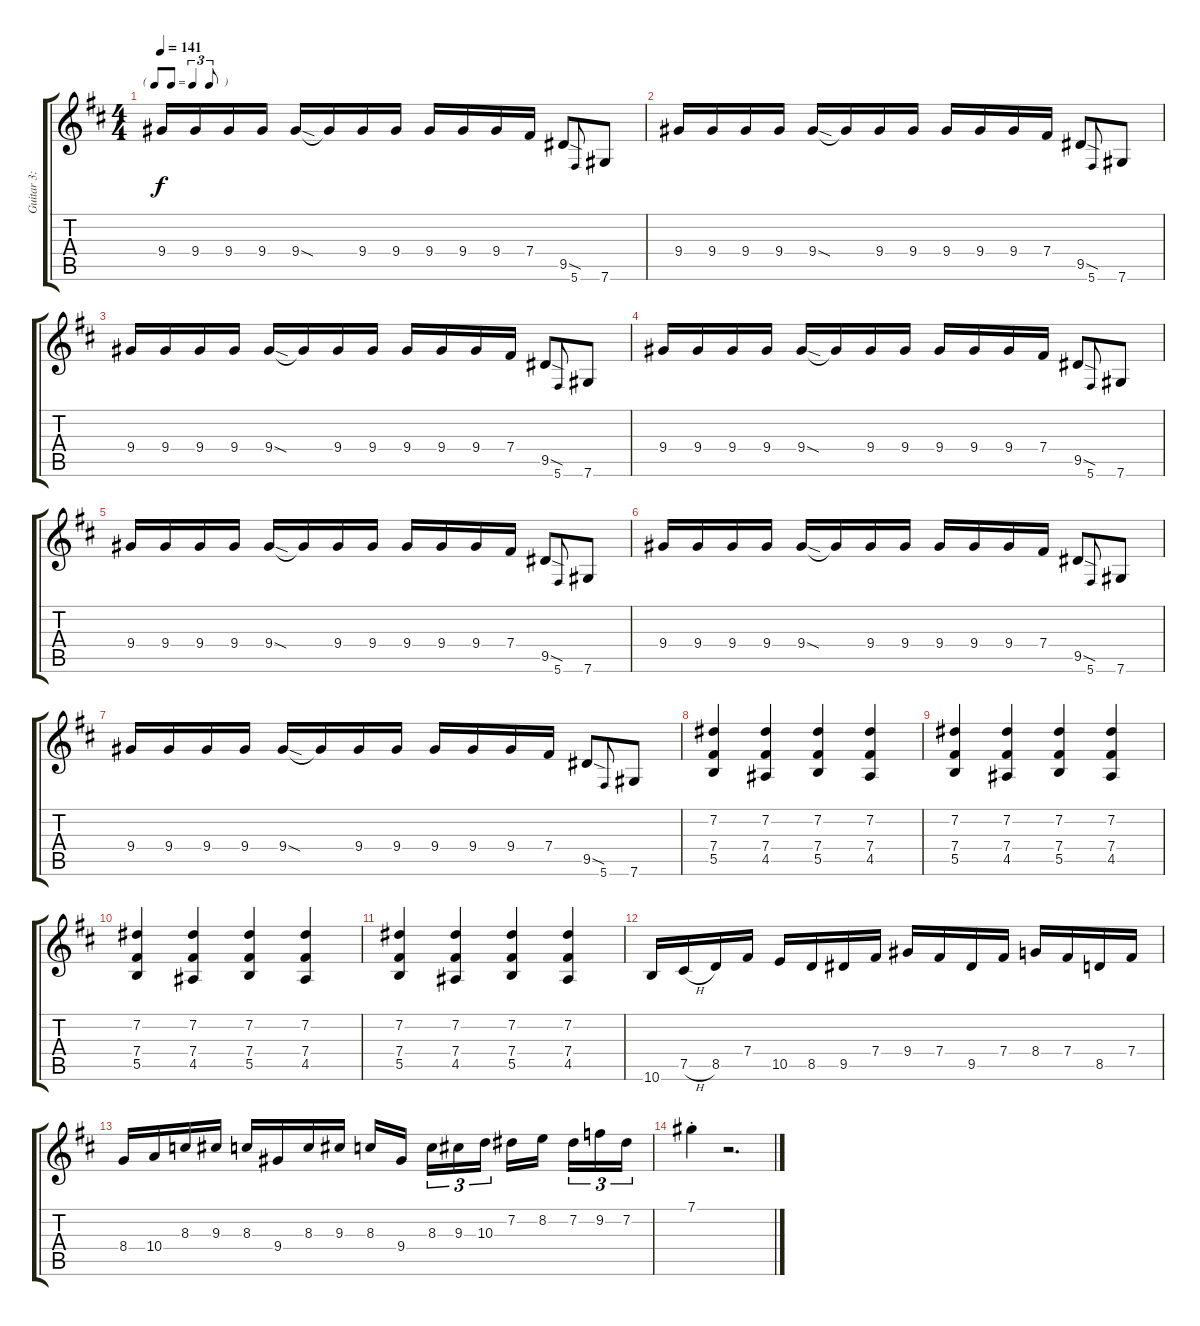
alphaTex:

\track ("Guitar 3: Tony" "Guitar 3: ") {instrument distortionguitar}
\staff {score tabs}
\tuning (Db4 Ab3 E3 B2 Gb2 Db2) {hide}
\ts (4 4)
\tf triplet8th
\tempo 141
\clef g2
\ks d
9.4.16{dy f} 9.4.16 9.4.16 9.4.16{beam split} 9.4{sod}.16 9.4{t}.16 9.4.16 9.4.16 9.4.16 9.4.16 9.4.16 7.4.16 9.5{sod}.8 5.6.8{gr onbeat} 7.6.8 |
9.4.16 9.4.16 9.4.16 9.4.16{beam split} 9.4{sod}.16 9.4{t}.16 9.4.16 9.4.16 9.4.16 9.4.16 9.4.16 7.4.16 9.5{sod}.8 5.6.8{gr onbeat} 7.6.8 |
9.4.16 9.4.16 9.4.16 9.4.16{beam split} 9.4{sod}.16 9.4{t}.16 9.4.16 9.4.16 9.4.16 9.4.16 9.4.16 7.4.16 9.5{sod}.8 5.6.8{gr onbeat} 7.6.8 |
9.4.16 9.4.16 9.4.16 9.4.16{beam split} 9.4{sod}.16 9.4{t}.16 9.4.16 9.4.16 9.4.16 9.4.16 9.4.16 7.4.16 9.5{sod}.8 5.6.8{gr onbeat} 7.6.8 |
9.4.16 9.4.16 9.4.16 9.4.16{beam split} 9.4{sod}.16 9.4{t}.16 9.4.16 9.4.16 9.4.16 9.4.16 9.4.16 7.4.16 9.5{sod}.8 5.6.8{gr onbeat} 7.6.8 |
9.4.16 9.4.16 9.4.16 9.4.16{beam split} 9.4{sod}.16 9.4{t}.16 9.4.16 9.4.16 9.4.16 9.4.16 9.4.16 7.4.16 9.5{sod}.8 5.6.8{gr onbeat} 7.6.8 |
9.4.16 9.4.16 9.4.16 9.4.16{beam split} 9.4{sod}.16 9.4{t}.16 9.4.16 9.4.16 9.4.16 9.4.16 9.4.16 7.4.16 9.5{sod}.8 5.6.8{gr onbeat} 7.6.8 |
(7.2 7.4 5.5).4 (7.2 7.4 4.5).4 (7.2 7.4 5.5).4 (7.2 7.4 4.5).4 |
(7.2 7.4 5.5).4 (7.2 7.4 4.5).4 (7.2 7.4 5.5).4 (7.2 7.4 4.5).4 |
(7.2 7.4 5.5).4 (7.2 7.4 4.5).4 (7.2 7.4 5.5).4 (7.2 7.4 4.5).4 |
(7.2 7.4 5.5).4 (7.2 7.4 4.5).4 (7.2 7.4 5.5).4 (7.2 7.4 4.5).4 |
10.6.16 7.5{h}.16 8.5.16 7.4.16 10.5.16 8.5.16 9.5.16 7.4.16 9.4.16 7.4.16 9.5.16 7.4.16 8.4.16 7.4.16 8.5.16 7.4.16 |
8.4.16 10.4.16 8.3.16 9.3.16 8.3.16 9.4.16 8.3.16 9.3.16 8.3.16 9.4.16{beam splitsecondary} 8.3.16{tu (3 2)} 9.3.16{tu (3 2)} 10.3.16{tu (3 2)} 7.2.16 8.2.16{beam splitsecondary} 7.2.16{tu (3 2)} 9.2.16{tu (3 2)} 7.2.16{tu (3 2)} |
7.1{st}.4 r.2{d}
